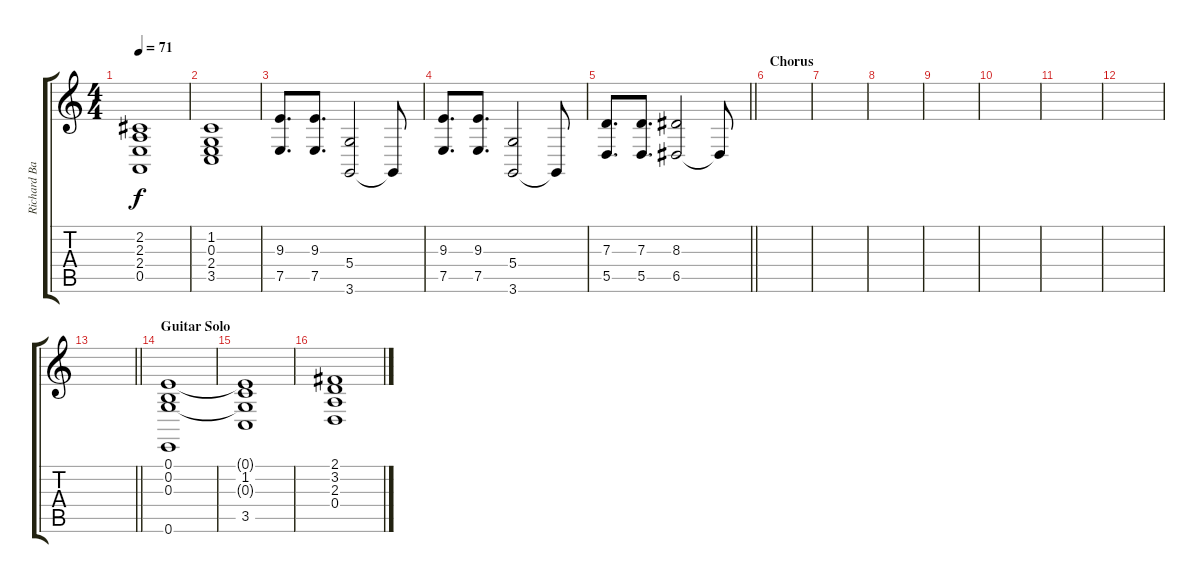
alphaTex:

\track ("Richard Barbieri" "Richard Ba") {instrument pad2warm}
\staff {score tabs}
\tuning (E4 B3 G3 D3 A2 E2) {hide}
\ts (4 4)
\tempo 71
\clef g2
\ks c
(2.2 2.3 2.4 0.5).1{dy f} |
(1.2 0.3 2.4 3.5).1 |
(9.3 7.5).8{d} (9.3 7.5).8{d} (5.4 3.6).2 3.6{t}.8 |
(9.3 7.5).8{d} (9.3 7.5).8{d} (5.4 3.6).2 3.6{t}.8 |
\barLineRight lightlight
(7.3 5.5).8{d} (7.3 5.5).8{d} (8.3 6.5).2 6.5{t}.8 |
\section ("" "Chorus")
|
|
|
|
|
|
|
\barLineRight lightlight
|
\section ("" "Guitar Solo")
(0.1 0.2 0.3 0.6).1 |
(0.1{t} 1.2 0.3{t} 3.5).1 |
(2.1{sl} 3.2 2.3 0.4).1
